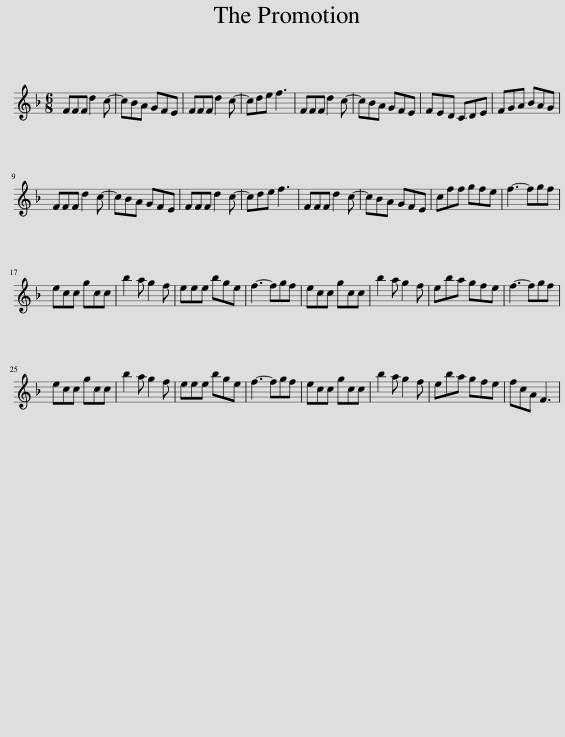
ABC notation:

X:1
L:1/8
M:6/8
I:linebreak $
K:F
V:1 treble
V:1
 FFF d2 c- | cBA GFE | FFF d2 c- | cde f3 | FFF d2 c- | %5
 cBA GFE | FED CDE | FGA BAG |$ FFF d2 c- | cBA GFE | %10
 FFF d2 c- | cde f3 | FFF d2 c- | cBA GFE | cff gfe | %15
 f3- fgf |$ ecc gcc | b2 a g2 f | eee bge | f3- fgf | %20
 ecc gcc | b2 a g2 f | eba gfe | f3- fgf |$ ecc gcc | %25
 b2 a g2 f | eee bge | f3- fgf | ecc gcc | b2 a g2 f | %30
 eba gfe | fcA F3 | %32
